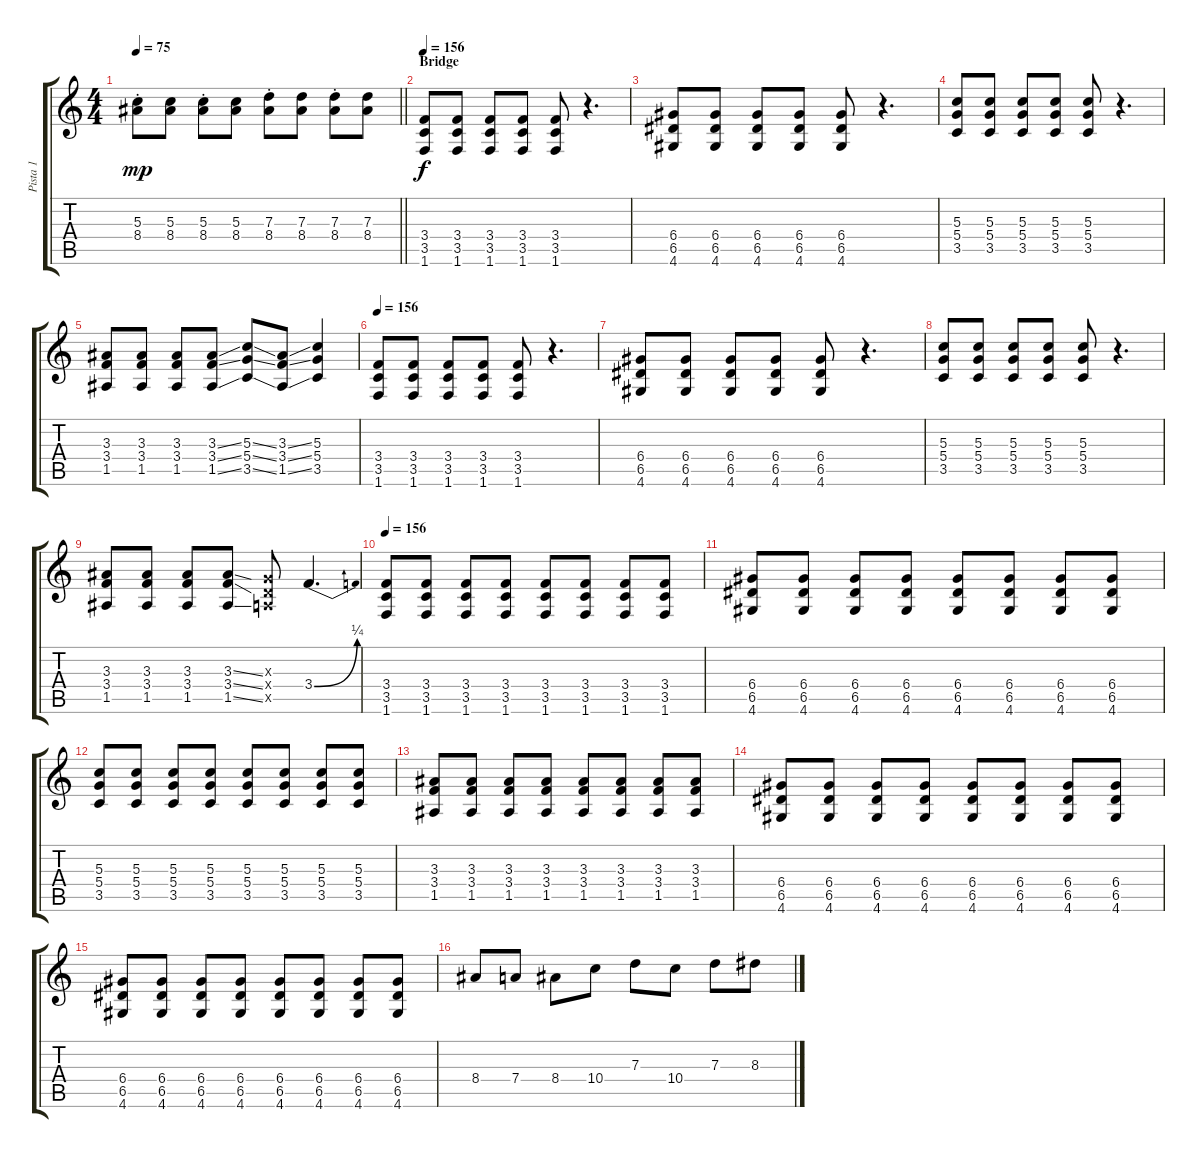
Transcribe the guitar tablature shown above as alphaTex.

\track ("Pista 1" "Pista 1") {instrument overdrivenguitar}
\staff {score tabs}
\tuning (E4 B3 G3 D3 A2 E2) {hide}
\ts (4 4)
\tempo 75
\clef g2
\barLineRight lightlight
\ks c
(5.3{st} 8.4{st}).8{dy mp} (5.3 8.4).8 (5.3{st} 8.4{st}).8 (5.3 8.4).8 (7.3{st} 8.4{st}).8 (7.3 8.4).8 (7.3{st} 8.4{st}).8 (7.3 8.4).8 |
\section ("" "Bridge")
\tempo 156
(3.4 3.5 1.6).8{dy f volume 13} (3.4 3.5 1.6).8 (3.4 3.5 1.6).8 (3.4 3.5 1.6).8 (3.4 3.5 1.6).8 r.4{d} |
(6.4 6.5 4.6).8 (6.4 6.5 4.6).8 (6.4 6.5 4.6).8 (6.4 6.5 4.6).8 (6.4 6.5 4.6).8 r.4{d} |
(5.3 5.4 3.5).8 (5.3 5.4 3.5).8 (5.3 5.4 3.5).8 (5.3 5.4 3.5).8 (5.3 5.4 3.5).8 r.4{d} |
(3.3 3.4 1.5).8 (3.3 3.4 1.5).8 (3.3 3.4 1.5).8 (3.3{ss} 3.4{ss} 1.5{ss}).8 (5.3{ss} 5.4{ss} 3.5{ss}).8 (3.3{ss} 3.4{ss} 1.5{ss}).8 (5.3 5.4 3.5).4 |
\tempo 156
(3.4 3.5 1.6).8 (3.4 3.5 1.6).8 (3.4 3.5 1.6).8 (3.4 3.5 1.6).8 (3.4 3.5 1.6).8 r.4{d} |
(6.4 6.5 4.6).8 (6.4 6.5 4.6).8 (6.4 6.5 4.6).8 (6.4 6.5 4.6).8 (6.4 6.5 4.6).8 r.4{d} |
(5.3 5.4 3.5).8 (5.3 5.4 3.5).8 (5.3 5.4 3.5).8 (5.3 5.4 3.5).8 (5.3 5.4 3.5).8 r.4{d} |
(3.3 3.4 1.5).8 (3.3 3.4 1.5).8 (3.3 3.4 1.5).8 (3.3{ss} 3.4{ss} 1.5{ss}).8 (0.3{x} 0.4{x} 0.5{x}).8 3.4{be (bend 0 0 60 1)}.4{d} |
\tempo 156
(3.4 3.5 1.6).8 (3.4 3.5 1.6).8 (3.4 3.5 1.6).8 (3.4 3.5 1.6).8 (3.4 3.5 1.6).8 (3.4 3.5 1.6).8 (3.4 3.5 1.6).8 (3.4 3.5 1.6).8 |
(6.4 6.5 4.6).8 (6.4 6.5 4.6).8 (6.4 6.5 4.6).8 (6.4 6.5 4.6).8 (6.4 6.5 4.6).8 (6.4 6.5 4.6).8 (6.4 6.5 4.6).8 (6.4 6.5 4.6).8 |
(5.3 5.4 3.5).8 (5.3 5.4 3.5).8 (5.3 5.4 3.5).8 (5.3 5.4 3.5).8 (5.3 5.4 3.5).8 (5.3 5.4 3.5).8 (5.3 5.4 3.5).8 (5.3 5.4 3.5).8 |
(3.3 3.4 1.5).8 (3.3 3.4 1.5).8 (3.3 3.4 1.5).8 (3.3 3.4 1.5).8 (3.3 3.4 1.5).8 (3.3 3.4 1.5).8 (3.3 3.4 1.5).8 (3.3 3.4 1.5).8 |
(6.4 6.5 4.6).8 (6.4 6.5 4.6).8 (6.4 6.5 4.6).8 (6.4 6.5 4.6).8 (6.4 6.5 4.6).8 (6.4 6.5 4.6).8 (6.4 6.5 4.6).8 (6.4 6.5 4.6).8 |
(6.4 6.5 4.6).8 (6.4 6.5 4.6).8 (6.4 6.5 4.6).8 (6.4 6.5 4.6).8 (6.4 6.5 4.6).8 (6.4 6.5 4.6).8 (6.4 6.5 4.6).8 (6.4 6.5 4.6).8 |
8.4.8 7.4.8 8.4.8 10.4.8 7.3.8 10.4.8 7.3.8 8.3.8
